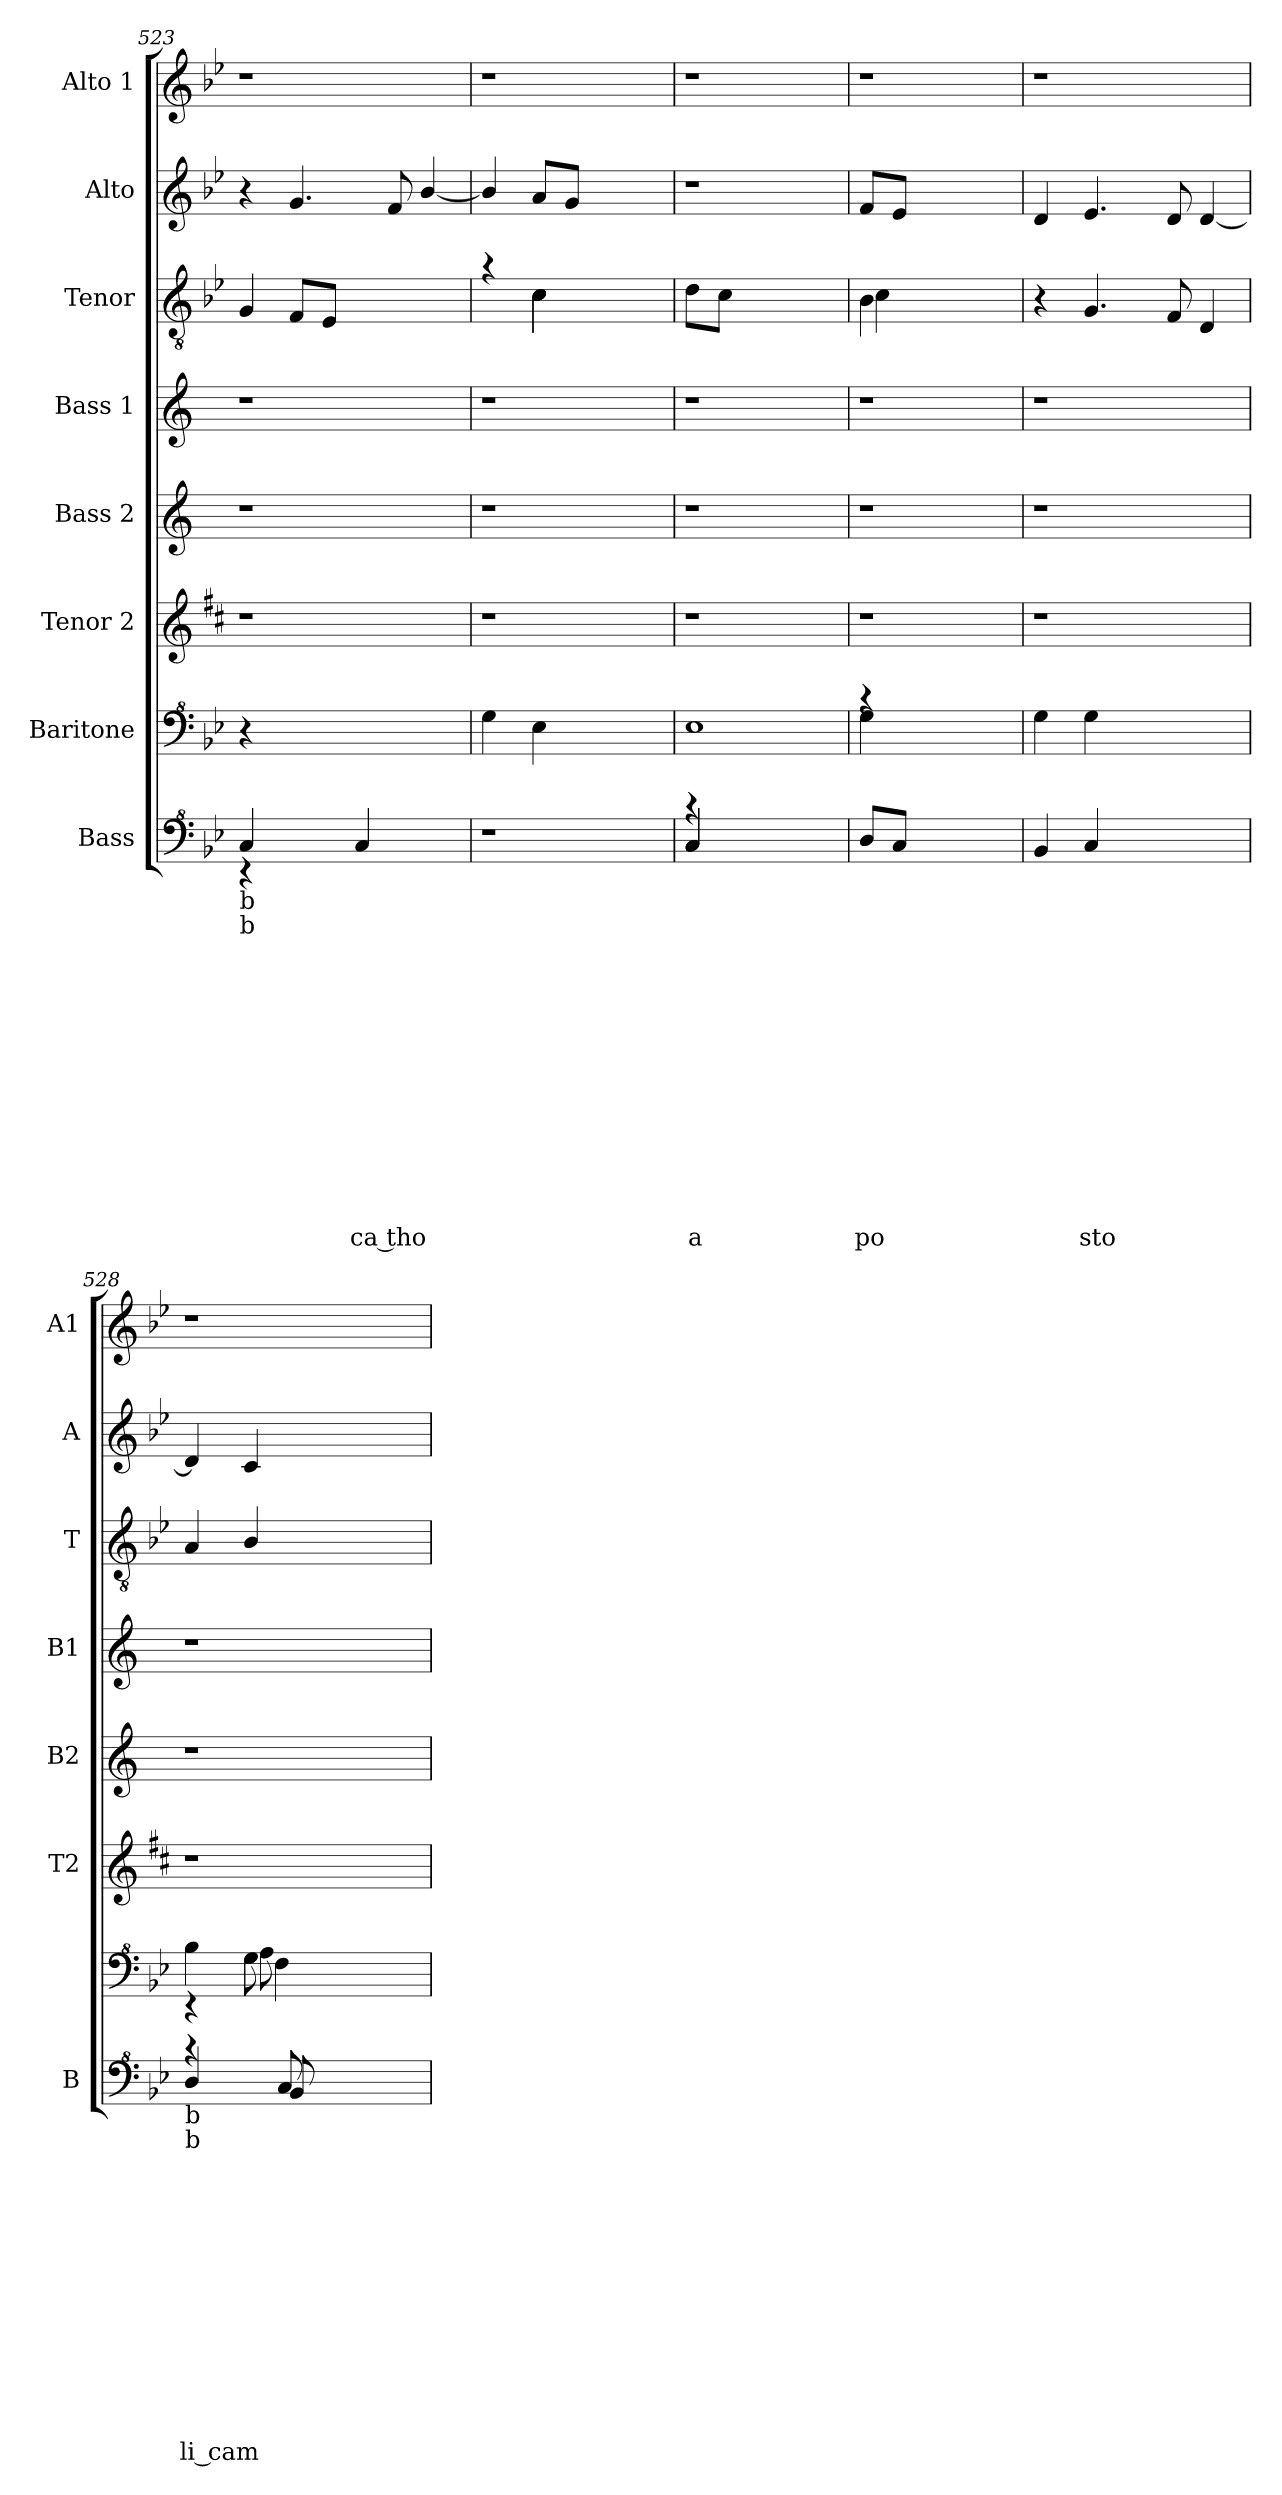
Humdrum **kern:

**kern	**text	**text	**text	**text	**text	**text	**text	**text	**text	**text	**text	**text	**text	**kern	**kern	**kern	**kern	**kern	**kern	**kern
*part8	*part8	*part8	*part8	*part8	*part8	*part8	*part8	*part8	*part8	*part8	*part8	*part8	*part8	*part7	*part6	*part5	*part4	*part3	*part2	*part1
*staff8	*staff8	*staff8	*staff8	*staff8	*staff8	*staff8	*staff8	*staff8	*staff8	*staff8	*staff8	*staff8	*staff8	*staff7	*staff6	*staff5	*staff4	*staff3	*staff2	*staff1
*I"Bass	*	*	*	*	*	*	*	*	*	*	*	*	*	*I"Baritone	*I"Tenor 2	*I"Bass 2	*I"Bass 1	*I"Tenor	*I"Alto	*I"Alto 1
*I'B	*	*	*	*	*	*	*	*	*	*	*	*	*	*	*I'T2	*I'B2	*I'B1	*I'T	*I'A	*I'A1
!!LO:PB:g=z
*clefF^4	*	*	*	*	*	*	*	*	*	*	*	*	*	*clefF^4	*clefG2	*clefG2	*clefG2	*clefGv2	*clefG2	*clefG2
*	*	*	*	*	*	*	*	*	*	*	*	*	*	*	*ITrd1c2	*	*	*ITrd1c2	*ITrd1c2	*ITrd1c2
*k[b-e-]	*	*	*	*	*	*	*	*	*	*	*	*	*	*k[b-e-]	*k[]	*k[]	*k[]	*k[b-e-a-d-]	*k[b-e-a-d-]	*k[b-e-a-d-]
*B-:	*	*	*	*	*	*	*	*	*	*	*	*	*	*B-:	*C:	*C:	*C:	*A-:	*A-:	*A-:
=523	=523	=523	=523	=523	=523	=523	=523	=523	=523	=523	=523	=523	=523	=523	=523	=523	=523	=523	=523	=523
*^	*	*	*	*	*	*	*	*	*	*	*	*	*	*	*	*	*	*	*	*
*	*^	*	*	*	*	*	*	*	*	*	*	*	*	*	*	*	*	*	*	*	*
!LO:TX:b:t=b	!	!	!	!	!	!	!	!	!	!	!	!	!	!	!	!	!	!	!	!	!	!
!LO:TX:b:t=b	!	!	!	!	!	!	!	!	!	!	!	!	!	!	!	!	!	!	!	!	!	!
4ryy	4rE	4c/	.	.	.	.	.	.	.	.	.	.	.	.	.	4r	1r	1r	1r	4F/	4r	1r
4ryy	4ryy	4ryy	.	.	.	.	.	.	.	.	.	.	.	.	.	2.ryy	.	.	.	8E-/L	4.f/	.
.	.	.	.	.	.	.	.	.	.	.	.	.	.	.	.	.	.	.	.	8D-/J	.	.
!	!	!	!	!	!	!	!	!	!	!	!	!	!	!	!LO:LY:b	!	!	!	!	!	!	!
2ryy	2ryy	4c/	.	.	.	.	.	.	.	.	.	.	.	.	ca tho	.	.	.	.	2ryy	.	.
.	.	.	.	.	.	.	.	.	.	.	.	.	.	.	.	.	.	.	.	.	8e-/	.
.	.	4ryy	.	.	.	.	.	.	.	.	.	.	.	.	.	.	.	.	.	.	[<4a-/	.
*v	*v	*v	*	*	*	*	*	*	*	*	*	*	*	*	*	*	*	*	*	*	*	*
=524	=524	=524	=524	=524	=524	=524	=524	=524	=524	=524	=524	=524	=524	=524	=524	=524	=524	=524	=524	=524
*	*	*	*	*	*	*	*	*	*	*	*	*	*	*	*	*	*	*^	*	*
*	*	*	*	*	*	*	*	*	*	*	*	*	*	*	*	*	*	*	*^	*	*
1r	.	.	.	.	.	.	.	.	.	.	.	.	.	4g\	1r	1r	1r	4ra	4ryy	4ryy	4a-/]	1r
.	.	.	.	.	.	.	.	.	.	.	.	.	.	4e-\	.	.	.	4B-\	4B-\	4B-\	8g/L	.
.	.	.	.	.	.	.	.	.	.	.	.	.	.	.	.	.	.	.	.	.	8f/J	.
.	.	.	.	.	.	.	.	.	.	.	.	.	.	2ryy	.	.	.	2ryy	2ryy	2ryy	2ryy	.
=525	=525	=525	=525	=525	=525	=525	=525	=525	=525	=525	=525	=525	=525	=525	=525	=525	=525	=525	=525	=525	=525	=525
*^	*	*	*	*	*	*	*	*	*	*	*	*	*	*	*	*	*	*	*	*	*	*
!	!	!	!	!	!	!	!	!	!	!	!	!	!	!LO:LY:b	!	!	!	!	!	!	!	!	!
*	*^	*	*	*	*	*	*	*	*	*	*	*	*	*	*	*	*	*	*	*	*	*	*
!	!	!	!	!	!	!	!	!	!	!	!	!	!	!	!LO:LY:b	!	!	!	!	!	!	!	!	!
*	*	*^	*	*	*	*	*	*	*	*	*	*	*	*	*	*	*	*	*	*	*	*	*	*
!	!	!	!	!	!	!	!	!	!	!	!	!	!	!	!	!LO:LY:b	!	!	!	!	!	!	!	!	!
*	*	*	*	*	*	*	*	*	*	*	*	*	*	*	*	*	*	*	*	*	*v	*v	*v	*	*
4rcc	4c/	4c/	4c/	.	.	.	.	.	.	.	.	.	.	.	.	a	1e-	1r	1r	1r	8c\L	1r	1r
.	.	.	.	.	.	.	.	.	.	.	.	.	.	.	.	.	.	.	.	.	8B-\J	.	.
2.ryy	2.ryy	2.ryy	2.ryy	.	.	.	.	.	.	.	.	.	.	.	.	.	.	.	.	.	2.ryy	.	.
=526	=526	=526	=526	=526	=526	=526	=526	=526	=526	=526	=526	=526	=526	=526	=526	=526	=526	=526	=526	=526	=526	=526	=526
!	!	!	!	!	!	!	!	!	!	!	!	!	!	!	!	!LO:LY:b:rj	!	!	!	!	!	!	!
*v	*v	*v	*v	*	*	*	*	*	*	*	*	*	*	*	*	*	*^	*	*	*	*^	*	*
8d/L	.	.	.	.	.	.	.	.	.	.	.	.	po	4rcc	4g\	1r	1r	1r	4A-\	4B-\	8e-/L	1r
8c/J	.	.	.	.	.	.	.	.	.	.	.	.	.	.	.	.	.	.	.	.	8d-/J	.
2.ryy	.	.	.	.	.	.	.	.	.	.	.	.	.	2.ryy	2.ryy	.	.	.	2.ryy	2.ryy	2.ryy	.
*	*	*	*	*	*	*	*	*	*	*	*	*	*	*v	*v	*	*	*	*v	*v	*	*
=527	=527	=527	=527	=527	=527	=527	=527	=527	=527	=527	=527	=527	=527	=527	=527	=527	=527	=527	=527	=527
4B-/	.	.	.	.	.	.	.	.	.	.	.	.	.	4g\	1r	1r	1r	4r	4c/	1r
!	!	!	!	!	!	!	!	!	!	!	!	!	!LO:LY:b	!	!	!	!	!	!	!
4c/	.	.	.	.	.	.	.	.	.	.	.	.	sto	4g\	.	.	.	4.F/	4.d-/	.
2ryy	.	.	.	.	.	.	.	.	.	.	.	.	.	2ryy	.	.	.	.	.	.
.	.	.	.	.	.	.	.	.	.	.	.	.	.	.	.	.	.	8E-/	8c/	.
.	.	.	.	.	.	.	.	.	.	.	.	.	.	.	.	.	.	4C/	[<4c/	.
!!LO:LB:g=z
=528	=528	=528	=528	=528	=528	=528	=528	=528	=528	=528	=528	=528	=528	=528	=528	=528	=528	=528	=528	=528
*^	*	*	*	*	*	*	*	*	*	*	*	*	*	*	*	*	*	*	*	*
!	!	!	!	!	!	!	!	!	!	!	!	!	!	!	!LO:TX:b:t=b	!	!	!	!	!	!
!	!	!	!	!	!	!	!	!	!	!	!	!	!	!	!LO:TX:b:t=b	!	!	!	!	!	!
!LO:TX:b:t=b	!	!	!	!	!	!	!	!	!	!	!	!	!	!	!	!	!	!	!	!	!
!LO:TX:b:t=b	!	!	!	!	!	!	!	!	!	!	!	!	!	!	!	!	!	!	!	!	!
!	!	!	!	!	!	!	!	!	!	!	!	!	!	!LO:LY:b:rj	!	!	!	!	!	!	!
*	*^	*	*	*	*	*	*	*	*	*	*	*	*	*	*^	*	*	*	*	*	*
*	*	*	*	*	*	*	*	*	*	*	*	*	*	*	*	*	*^	*	*	*	*	*	*
*	*	*	*	*	*	*	*	*	*	*	*	*	*	*	*	*	*	*^	*	*	*	*	*	*
4rcc	4d/	4.ryy	.	.	.	.	.	.	.	.	.	.	.	.	li cam	64ryy	4rE	4b-\	4ryy	1r	1r	1r	4G/	4c/]	1r
.	.	.	.	.	.	.	.	.	.	.	.	.	.	.	.	8...ryy	.	.	.	.	.	.	.	.	.
2ryy	8ryy	.	.	.	.	.	.	.	.	.	.	.	.	.	.	4g\	8g\	8a\	4f\	.	.	.	4A-/	4B-/	.
.	8c/	8B-/	.	.	.	.	.	.	.	.	.	.	.	.	.	.	2ryy	2ryy	.	.	.	.	.	.	.
.	2ryy	2ryy	.	.	.	.	.	.	.	.	.	.	.	.	.	2ryy	.	.	2ryy	.	.	.	2ryy	2ryy	.
4ryy	.	.	.	.	.	.	.	.	.	.	.	.	.	.	.	.	.	.	.	.	.	.	.	.	.
.	.	.	.	.	.	.	.	.	.	.	.	.	.	.	.	.	8ryy	8ryy	.	.	.	.	.	.	.
*v	*v	*v	*	*	*	*	*	*	*	*	*	*	*	*	*	*	*	*	*	*	*	*	*	*	*
*	*	*	*	*	*	*	*	*	*	*	*	*	*	*v	*v	*v	*v	*	*	*	*	*	*
=	=	=	=	=	=	=	=	=	=	=	=	=	=	=	=	=	=	=	=	=
*-	*-	*-	*-	*-	*-	*-	*-	*-	*-	*-	*-	*-	*-	*-	*-	*-	*-	*-	*-	*-
